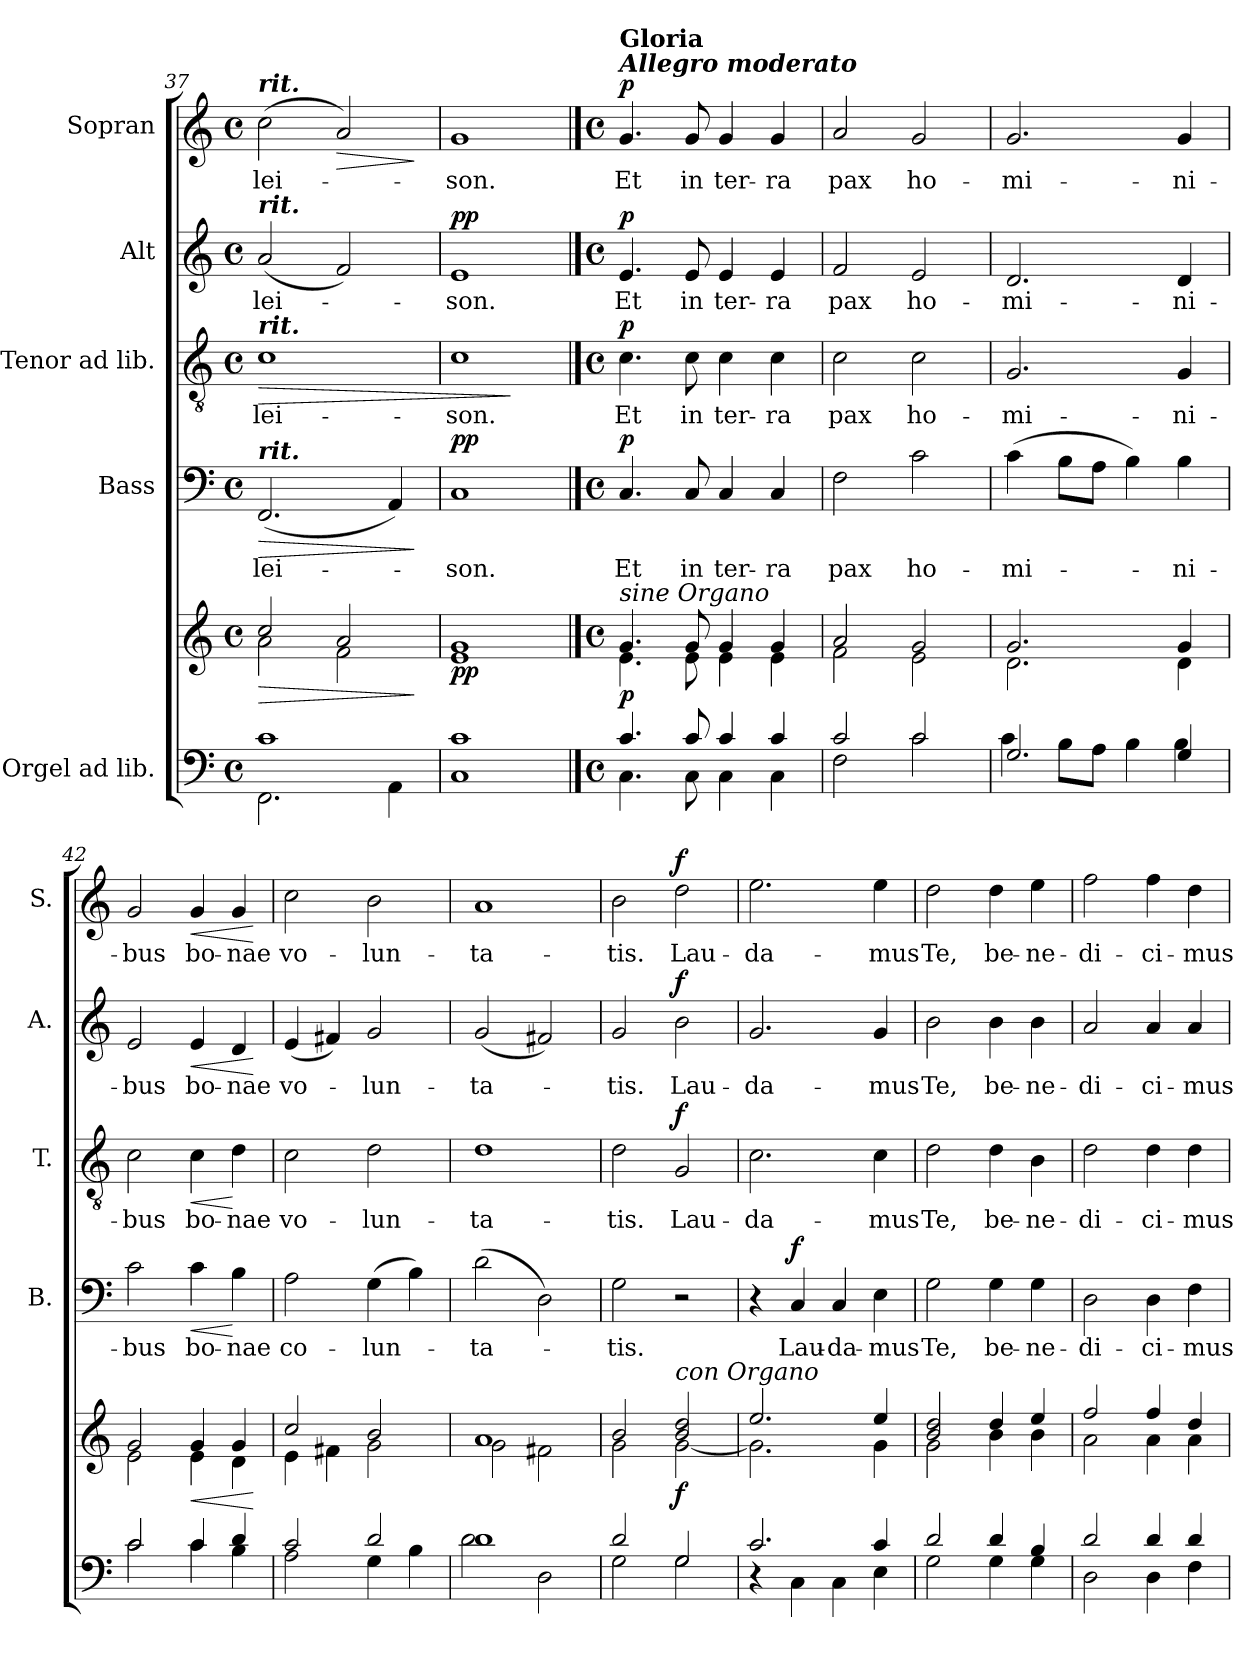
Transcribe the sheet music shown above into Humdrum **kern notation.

**kern	**kern	**dynam	**kern	**text	**dynam	**kern	**text	**dynam	**kern	**text	**dynam	**kern	**text	**dynam
*part5	*part5	*part5	*part4	*part4	*part4	*part3	*part3	*part3	*part2	*part2	*part2	*part1	*part1	*part1
*staff6	*staff5	*staff5/6	*staff4	*staff4	*staff4	*staff3	*staff3	*staff3	*staff2	*staff2	*staff2	*staff1	*staff1	*staff1
*I"Orgel ad lib.	*	*	*I"Bass	*	*	*I"Tenor ad lib.	*	*	*I"Alt	*	*	*I"Sopran	*	*
*	*	*	*I'B.	*	*	*I'T.	*	*	*I'A.	*	*	*I'S.	*	*
*clefF4	*clefG2	*	*clefF4	*	*	*clefGv2	*	*	*clefG2	*	*	*clefG2	*	*
*k[]	*k[]	*	*k[]	*	*	*k[]	*	*	*k[]	*	*	*k[]	*	*
*C:	*C:	*	*C:	*	*	*C:	*	*	*C:	*	*	*C:	*	*
*M4/4	*M4/4	*	*M4/4	*	*	*M4/4	*	*	*M4/4	*	*	*M4/4	*	*
*met(c)	*met(c)	*	*met(c)	*	*	*met(c)	*	*	*met(c)	*	*	*met(c)	*	*
=37	=37	=37	=37	=37	=37	=37	=37	=37	=37	=37	=37	=37	=37	=37
*^	*	*	*	*	*	*	*	*	*	*	*	*	*	*
!	!	!	!	!	!	!	!	!	!	!	!	!	!LO:TX:a:Bi:t=rit.	!	!
!	!	!	!	!	!	!	!	!	!	!LO:TX:a:Bi:t=rit.	!	!	!	!	!
!	!	!	!	!	!	!	!LO:TX:a:Bi:t=rit.	!	!	!	!	!	!	!	!
!	!	!	!	!LO:TX:a:Bi:t=rit.	!	!	!	!	!	!	!	!	!	!	!
!	!	!LO:TX:a:Bi:t=rit.	!	!	!	!	!	!	!	!	!	!	!	!	!
!	!	!	!LO:HP:b	!	!LO:LY:b	!LO:HP:b	!	!LO:LY:b	!LO:HP:b	!	!LO:LY:b	!	!	!LO:LY:b	!
*	*	*^	*	*	*	*	*	*	*	*	*	*	*	*	*
1c	2.FF\	2cc/	2a\	>	(<2.FF/	-lei-	>	1c	-lei-	>	(<2a/	-lei-	.	(>2cc\	-lei-	.
!	!	!	!	!	!	!	!	!	!	!	!	!	!	!	!	!LO:HP:b
.	.	2a/	2f\	.	.	.	.	.	.	.	2f/)	.	.	2a/)	.	>
.	4AA\	.	.	.	4AA/)	.	.	.	.	.	.	.	.	.	.	.
*v	*v	*	*	*	*	*	*	*	*	*	*	*	*	*	*	*
*	*v	*v	*	*	*	*	*	*	*	*	*	*	*	*	*
.	.	]	.	.	]	.	.	.	.	.	.	.	.	]
=38	=38	=38	=38	=38	=38	=38	=38	=38	=38	=38	=38	=38	=38	=38
*^	*^	*	*	*	*	*	*	*	*	*	*	*	*	*
!	!	!	!	!LO:DY:b	!	!LO:LY:b	!LO:DY:a	!	!LO:LY:b	!	!	!LO:LY:b	!LO:DY:a	!	!LO:LY:b	!
1c	1C	1g	1e	pp	1C	-son.	pp	1c	-son.	.	1e	-son.	pp	1g	-son.	.
*v	*v	*	*	*	*	*	*	*	*	*	*	*	*	*	*	*
*	*v	*v	*	*	*	*	*	*	*	*	*	*	*	*	*
.	.	.	.	.	.	.	.	]	.	.	.	.	.	.
!!LO:PB:g=z
==39	==39	==39	==39	==39	==39	==39	==39	==39	==39	==39	==39	==39	==39	==39
*M4/4	*M4/4	*	*M4/4	*	*	*M4/4	*	*	*M4/4	*	*	*M4/4	*	*
*met(c)	*met(c)	*	*met(c)	*	*	*met(c)	*	*	*met(c)	*	*	*met(c)	*	*
*^	*^	*	*	*	*	*	*	*	*	*	*	*	*	*
!	!	!	!	!	!	!	!	!	!	!	!	!	!	!LO:TX:a:Bi:t=Allegro moderato	!	!
!	!	!	!	!	!	!	!	!	!	!	!	!	!	!LO:TX:a:B:t=Gloria	!	!
!	!	!LO:TX:a:i:t=sine Organo	!	!	!	!	!	!	!	!	!	!	!	!	!	!
!	!	!	!	!LO:DY:b	!	!LO:LY:b	!LO:DY:a	!	!LO:LY:b	!LO:DY:a	!	!LO:LY:b	!LO:DY:a	!	!LO:LY:b	!LO:DY:a
4.c/	4.C\	4.g/	4.e\	p	4.C/	Et	p	4.c\	Et	p	4.e/	Et	p	4.g/	Et	p
!	!	!	!	!	!	!LO:LY:b	!	!	!LO:LY:b	!	!	!LO:LY:b	!	!	!LO:LY:b	!
8c/	8C\	8g/	8e\	.	8C/	in	.	8c\	in	.	8e/	in	.	8g/	in	.
!	!	!	!	!	!	!LO:LY:b	!	!	!LO:LY:b	!	!	!LO:LY:b	!	!	!LO:LY:b	!
4c/	4C\	4g/	4e\	.	4C/	ter-	.	4c\	ter-	.	4e/	ter-	.	4g/	ter-	.
!	!	!	!	!	!	!LO:LY:b	!	!	!LO:LY:b	!	!	!LO:LY:b	!	!	!LO:LY:b	!
4c/	4C\	4g/	4e\	.	4C/	-ra	.	4c\	-ra	.	4e/	-ra	.	4g/	-ra	.
=40	=40	=40	=40	=40	=40	=40	=40	=40	=40	=40	=40	=40	=40	=40	=40	=40
!	!	!	!	!	!	!LO:LY:b	!	!	!LO:LY:b	!	!	!LO:LY:b	!	!	!LO:LY:b	!
2c/	2F\	2a/	2f\	.	2F\	pax	.	2c\	pax	.	2f/	pax	.	2a/	pax	.
!	!	!	!	!	!	!LO:LY:b	!	!	!LO:LY:b	!	!	!LO:LY:b	!	!	!LO:LY:b	!
2c/	2c\	2g/	2e\	.	2c\	ho-	.	2c\	ho-	.	2e/	ho-	.	2g/	ho-	.
=41	=41	=41	=41	=41	=41	=41	=41	=41	=41	=41	=41	=41	=41	=41	=41	=41
!	!	!	!	!	!	!LO:LY:b	!	!	!LO:LY:b	!	!	!LO:LY:b	!	!	!LO:LY:b	!
2.G/	4c\	2.g/	2.d\	.	(>4c\	-mi-	.	2.G/	-mi-	.	2.d/	-mi-	.	2.g/	-mi-	.
.	8B\L	.	.	.	8B\L	.	.	.	.	.	.	.	.	.	.	.
.	8A\J	.	.	.	8A\J	.	.	.	.	.	.	.	.	.	.	.
.	4B\	.	.	.	4B\)	.	.	.	.	.	.	.	.	.	.	.
!	!	!	!	!	!	!LO:LY:b	!	!	!LO:LY:b	!	!	!LO:LY:b	!	!	!LO:LY:b	!
4G/	4B\	4g/	4d\	.	4B\	-ni-	.	4G/	-ni-	.	4d/	-ni-	.	4g/	-ni-	.
=42	=42	=42	=42	=42	=42	=42	=42	=42	=42	=42	=42	=42	=42	=42	=42	=42
!	!	!	!	!	!	!LO:LY:b	!	!	!LO:LY:b	!	!	!LO:LY:b	!	!	!LO:LY:b	!
2c/	2c\	2g/	2e\	.	2c\	-bus	.	2c\	-bus	.	2e/	-bus	.	2g/	-bus	.
!	!	!	!	!LO:HP:b	!	!LO:LY:b	!LO:HP:b	!	!LO:LY:b	!LO:HP:b	!	!LO:LY:b	!LO:HP:b	!	!LO:LY:b	!LO:HP:b
4c/	4c\	4g/	4e\	<	4c\	bo-	<	4c\	bo-	<	4e/	bo-	<	4g/	bo-	<
!	!	!	!	!	!	!LO:LY:b	!	!	!LO:LY:b	!	!	!LO:LY:b	!	!	!LO:LY:b	!
4d/	4B\	4g/	4d\	.	4B\	-nae	[	4d\	-nae	[	4d/	-nae	.	4g/	-nae	.
*v	*v	*	*	*	*	*	*	*	*	*	*	*	*	*	*	*
*	*v	*v	*	*	*	*	*	*	*	*	*	*	*	*	*
.	.	[	.	.	.	.	.	.	.	.	[	.	.	[
=43	=43	=43	=43	=43	=43	=43	=43	=43	=43	=43	=43	=43	=43	=43
*^	*^	*	*	*	*	*	*	*	*	*	*	*	*	*
!	!	!	!	!	!	!LO:LY:b	!	!	!LO:LY:b	!	!	!LO:LY:b	!	!	!LO:LY:b	!
2c/	2A\	2cc/	4e\	.	2A\	co-	.	2c\	vo-	.	(<4e/	vo-	.	2cc\	vo-	.
.	.	.	4f#X\	.	.	.	.	.	.	.	4f#X/)	.	.	.	.	.
!	!	!	!	!	!	!LO:LY:b	!	!	!LO:LY:b	!	!	!LO:LY:b	!	!	!LO:LY:b	!
2d/	4G\	2b/	2g\	.	(>4G\	-lun-	.	2d\	-lun-	.	2g/	-lun-	.	2b\	-lun-	.
.	4B\	.	.	.	4B\)	.	.	.	.	.	.	.	.	.	.	.
=44	=44	=44	=44	=44	=44	=44	=44	=44	=44	=44	=44	=44	=44	=44	=44	=44
!	!	!	!	!	!	!LO:LY:b	!	!	!LO:LY:b	!	!	!LO:LY:b	!	!	!LO:LY:b	!
1d	2d\	1a	2g\	.	(>2d\	-ta-	.	1d	-ta-	.	(<2g/	-ta-	.	1a	-ta-	.
.	2D\	.	2f#X\	.	2D\)	.	.	.	.	.	2f#X/)	.	.	.	.	.
=45	=45	=45	=45	=45	=45	=45	=45	=45	=45	=45	=45	=45	=45	=45	=45	=45
!	!	!	!	!	!	!LO:LY:b	!	!	!LO:LY:b	!	!	!LO:LY:b	!	!	!LO:LY:b	!
2d/	2G\	2b/	2g\	.	2G\	-tis.	.	2d\	-tis.	.	2g/	-tis.	.	2b\	-tis.	.
!	!	!LO:TX:a:i:t=con Organo	!	!	!	!	!	!	!	!	!	!	!	!	!	!
!	!	!	!	!LO:DY:b	!	!	!	!	!LO:LY:b	!LO:DY:a	!	!LO:LY:b	!LO:DY:a	!	!LO:LY:b	!LO:DY:a
2G/	2G\	2b/ 2dd/	[<2g\	f	2r	.	.	2G/	Lau-	f	2b\	Lau-	f	2dd\	Lau-	f
=46	=46	=46	=46	=46	=46	=46	=46	=46	=46	=46	=46	=46	=46	=46	=46	=46
!	!	!	!	!	!	!	!	!	!LO:LY:b	!	!	!LO:LY:b	!	!	!LO:LY:b	!
2.c/	4rC	2.ee/	2.g\]	.	4r	.	.	2.c\	-da-	.	2.g/	-da-	.	2.ee\	-da-	.
!	!	!	!	!	!	!LO:LY:b	!LO:DY:a	!	!	!	!	!	!	!	!	!
.	4C\	.	.	.	4C/	Lau-	f	.	.	.	.	.	.	.	.	.
!	!	!	!	!	!	!LO:LY:b	!	!	!	!	!	!	!	!	!	!
.	4C\	.	.	.	4C/	-da-	.	.	.	.	.	.	.	.	.	.
!	!	!	!	!	!	!LO:LY:b	!	!	!LO:LY:b	!	!	!LO:LY:b	!	!	!LO:LY:b	!
4c/	4E\	4ee/	4g\	.	4E\	-mus	.	4c\	-mus	.	4g/	-mus	.	4ee\	-mus	.
!!LO:LB:g=z
=47	=47	=47	=47	=47	=47	=47	=47	=47	=47	=47	=47	=47	=47	=47	=47	=47
!	!	!	!	!	!	!LO:LY:b	!	!	!LO:LY:b	!	!	!LO:LY:b	!	!	!LO:LY:b	!
2d/	2G\	2b/ 2dd/	2g\	.	2G\	Te,	.	2d\	Te,	.	2b\	Te,	.	2dd\	Te,	.
!	!	!	!	!	!	!LO:LY:b	!	!	!LO:LY:b	!	!	!LO:LY:b	!	!	!LO:LY:b	!
4d/	4G\	4dd/	4b\	.	4G\	be-	.	4d\	be-	.	4b\	be-	.	4dd\	be-	.
!	!	!	!	!	!	!LO:LY:b	!	!	!LO:LY:b	!	!	!LO:LY:b	!	!	!LO:LY:b	!
4B/	4G\	4ee/	4b\	.	4G\	-ne-	.	4B\	-ne-	.	4b\	-ne-	.	4ee\	-ne-	.
=48	=48	=48	=48	=48	=48	=48	=48	=48	=48	=48	=48	=48	=48	=48	=48	=48
!	!	!	!	!	!	!LO:LY:b	!	!	!LO:LY:b	!	!	!LO:LY:b	!	!	!LO:LY:b	!
2d/	2D\	2ff/	2a\	.	2D\	-di-	.	2d\	-di-	.	2a/	-di-	.	2ff\	-di-	.
!	!	!	!	!	!	!LO:LY:b	!	!	!LO:LY:b	!	!	!LO:LY:b	!	!	!LO:LY:b	!
4d/	4D\	4ff/	4a\	.	4D\	-ci-	.	4d\	-ci-	.	4a/	-ci-	.	4ff\	-ci-	.
!	!	!	!	!	!	!LO:LY:b	!	!	!LO:LY:b	!	!	!LO:LY:b	!	!	!LO:LY:b	!
4d/	4F\	4dd/	4a\	.	4F\	-mus	.	4d\	-mus	.	4a/	-mus	.	4dd\	-mus	.
*v	*v	*	*	*	*	*	*	*	*	*	*	*	*	*	*	*
*	*v	*v	*	*	*	*	*	*	*	*	*	*	*	*	*
=	=	=	=	=	=	=	=	=	=	=	=	=	=	=
*-	*-	*-	*-	*-	*-	*-	*-	*-	*-	*-	*-	*-	*-	*-
